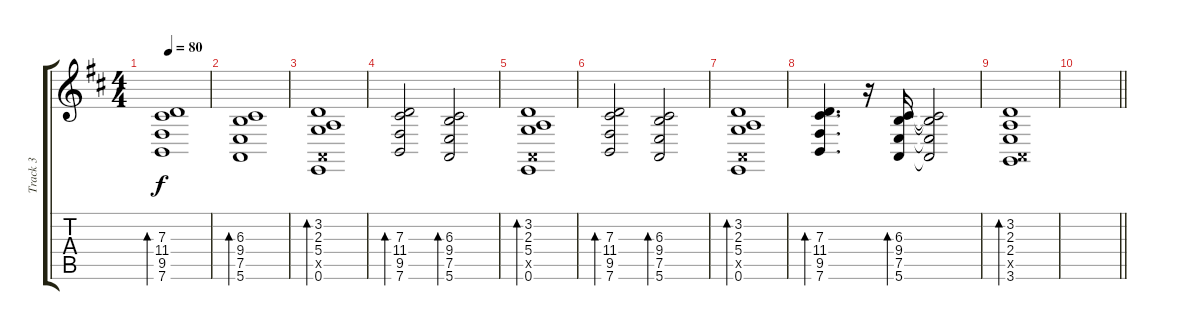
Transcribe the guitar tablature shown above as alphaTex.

\track ("Track 3" "Track 3") {mute instrument fx4atmosphere}
\staff {score tabs}
\tuning (E4 B3 G3 D3 A2 E2) {hide}
\ts (4 4)
\tempo 80
\clef g2
\ks bminor
(7.3 11.4 9.5 7.6).1{bd 60 dy f} |
(6.3 9.4 7.5 5.6).1{bd 60} |
(3.2 2.3 5.4 0.5{x} 0.6).1{bd 60} |
(7.3 11.4 9.5 7.6).2{bd 60} (6.3 9.4 7.5 5.6).2{bd 60} |
(3.2 2.3 5.4 0.5{x} 0.6).1{bd 60} |
(7.3 11.4 9.5 7.6).2{bd 60} (6.3 9.4 7.5 5.6).2{bd 60} |
(3.2 2.3 5.4 0.5{x} 0.6).1{bd 60} |
(7.3 11.4 9.5 7.6).4{d bd 60} r.16 (6.3 9.4 7.5 5.6).16{bd 60} (6.3{t} 9.4{t} 7.5{t} 5.6{t}).2 |
(3.2 2.3 2.4 0.5{x} 3.6).1{bd 60} |
\barLineRight lightlight
